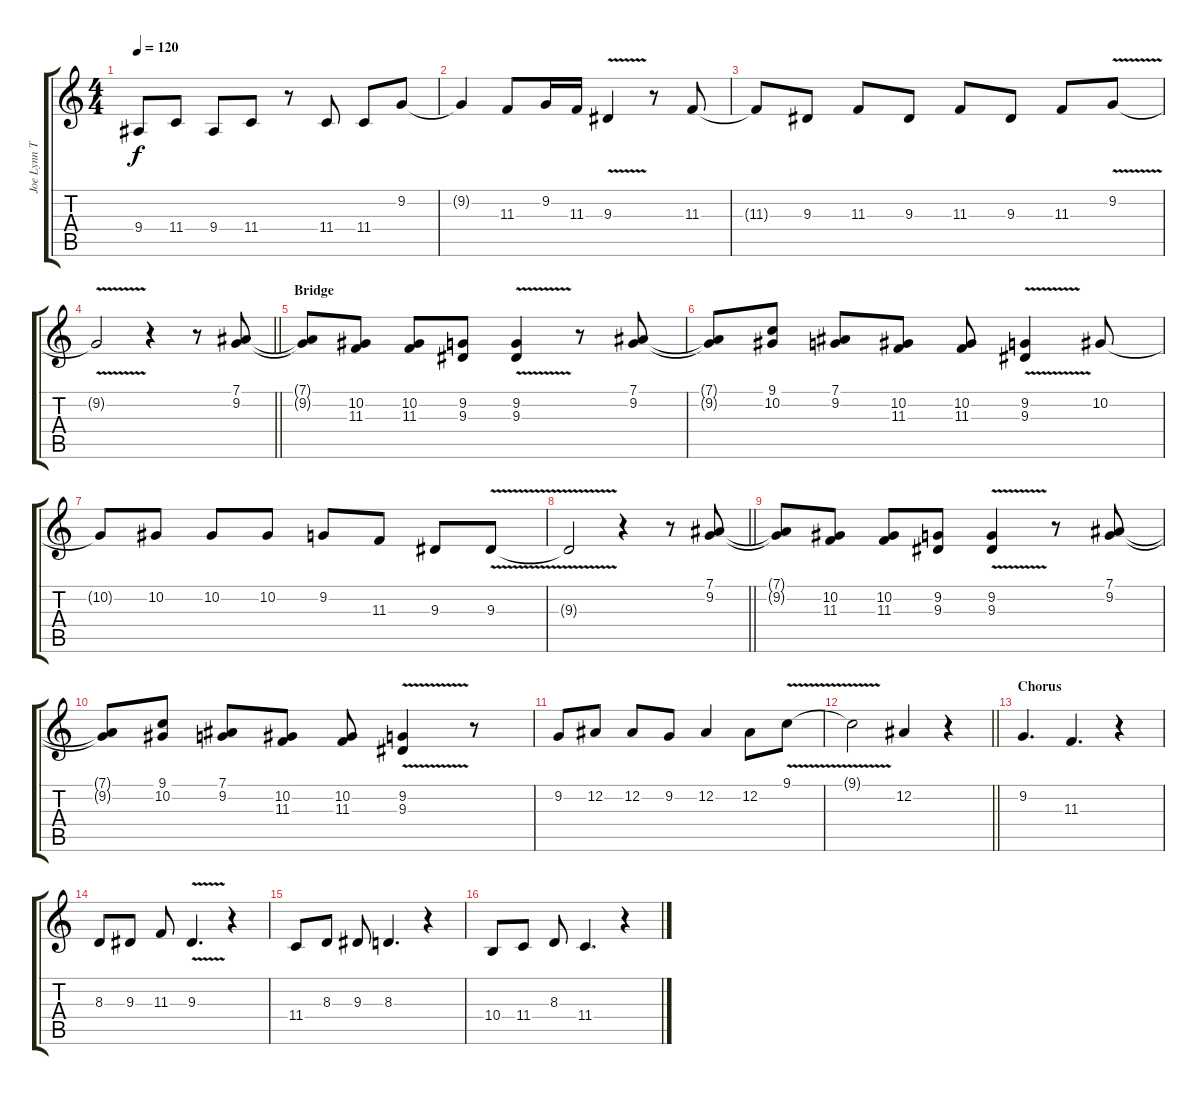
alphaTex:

\track ("Joe Lynn Turner" "Joe Lynn T") {instrument lead2sawtooth}
\staff {score tabs}
\tuning (Eb4 Bb3 Gb3 Db3 Ab2 Eb2) {hide}
\ts (4 4)
\tempo 120
\clef g2
\ks c
9.4{t}.8{dy f} 11.4.8 9.4.8 11.4.8 r.8 11.4.8 11.4.8 9.2.8 |
9.2{t}.4 11.3.8 9.2.16 11.3.16 9.3{v}.4 r.8 11.3.8 |
11.3{t}.8 9.3.8 11.3.8 9.3.8 11.3.8 9.3.8 11.3.8 9.2{v}.8 |
\barLineRight lightlight
9.2{t}.2 r.4 r.8 (7.1 9.2).8 |
\section ("" "Bridge")
(7.1{t} 9.2{t}).8 (10.2 11.3).8 (10.2 11.3).8 (9.2 9.3).8 (9.2 9.3{v}).4 r.8 (7.1 9.2).8 |
(7.1{t} 9.2{t}).8 (9.1 10.2).8 (7.1 9.2).8 (10.2 11.3).8 (10.2 11.3).8 (9.2{v} 9.3{v}).4 10.2.8 |
10.2{t}.8 10.2.8 10.2.8 10.2.8 9.2.8 11.3.8 9.3.8 9.3{v}.8 |
\barLineRight lightlight
9.3{t}.2 r.4 r.8 (7.1 9.2).8 |
(7.1{t} 9.2{t}).8 (10.2 11.3).8 (10.2 11.3).8 (9.2 9.3).8 (9.2 9.3{v}).4 r.8 (7.1 9.2).8 |
(7.1{t} 9.2{t}).8 (9.1 10.2).8 (7.1 9.2).8 (10.2 11.3).8 (10.2 11.3).8 (9.2{v} 9.3{v}).4 r.8 |
9.2.8 12.2.8 12.2.8 9.2.8 12.2.4 12.2.8 9.1{v}.8 |
\barLineRight lightlight
9.1{t}.2 12.2.4 r.4 |
\section ("" "Chorus")
9.2.4{d} 11.3.4{d} r.4 |
8.3.8 9.3.8 11.3.8 9.3{v}.4{d} r.4 |
11.4.8 8.3.8 9.3.8 8.3.4{d} r.4 |
10.4.8 11.4.8 8.3.8 11.4.4{d} r.4
